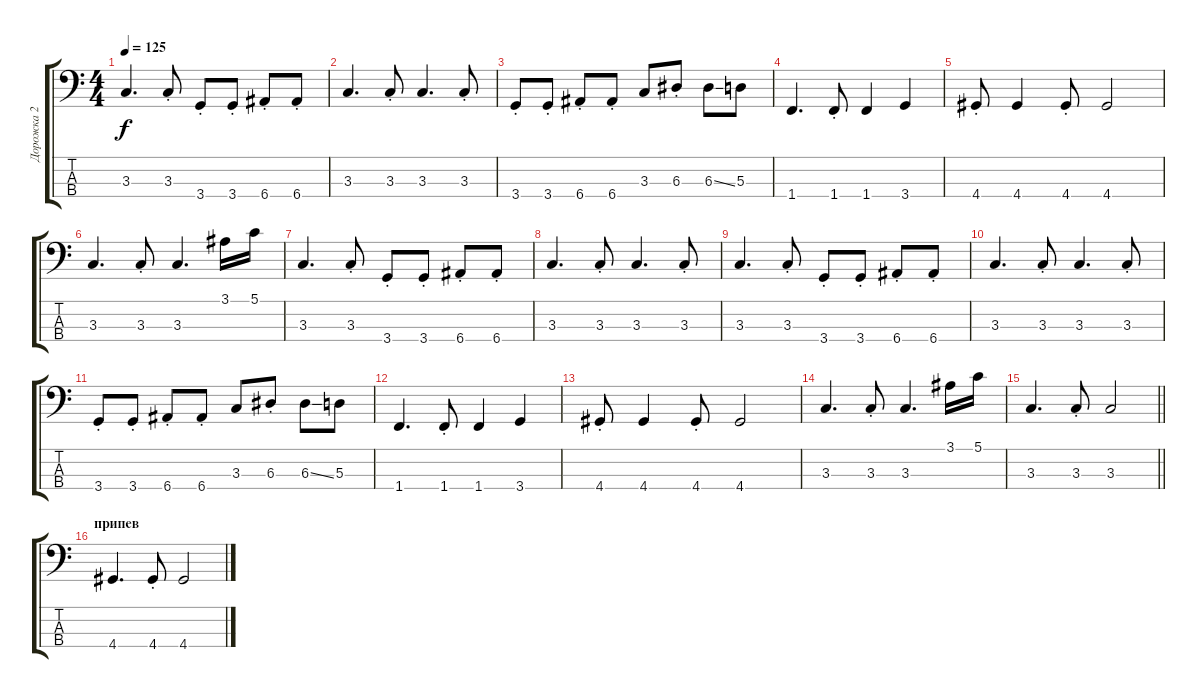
\track ("Дорожка 2" "Дорожка 2") {instrument electricbassfinger}
\staff {score tabs}
\tuning (G2 D2 A1 E1) {hide}
\ts (4 4)
\tempo 125
\clef f4
\ks c
3.3.4{d dy f} 3.3{st}.8 3.4{st}.8 3.4{st}.8 6.4{st}.8 6.4{st}.8 |
3.3.4{d} 3.3{st}.8 3.3.4{d} 3.3{st}.8 |
3.4{st}.8 3.4{st}.8 6.4{st}.8 6.4{st}.8 3.3.8 6.3{st}.8 6.3{ss}.8 5.3.8 |
1.4.4{d} 1.4{st}.8 1.4.4 3.4.4 |
4.4{st}.8 4.4.4 4.4{st}.8 4.4.2 |
3.3.4{d} 3.3{st}.8 3.3.4{d} 3.1.16 5.1.16 |
3.3.4{d} 3.3{st}.8 3.4{st}.8 3.4{st}.8 6.4{st}.8 6.4{st}.8 |
3.3.4{d} 3.3{st}.8 3.3.4{d} 3.3{st}.8 |
3.3.4{d} 3.3{st}.8 3.4{st}.8 3.4{st}.8 6.4{st}.8 6.4{st}.8 |
3.3.4{d} 3.3{st}.8 3.3.4{d} 3.3{st}.8 |
3.4{st}.8 3.4{st}.8 6.4{st}.8 6.4{st}.8 3.3.8 6.3{st}.8 6.3{ss}.8 5.3.8 |
1.4.4{d} 1.4{st}.8 1.4.4 3.4.4 |
4.4{st}.8 4.4.4 4.4{st}.8 4.4.2 |
3.3.4{d} 3.3{st}.8 3.3.4{d} 3.1.16 5.1.16 |
\barLineRight lightlight
3.3.4{d} 3.3{st}.8 3.3.2 |
\section ("" "припев")
4.4.4{d} 4.4{st}.8 4.4.2
